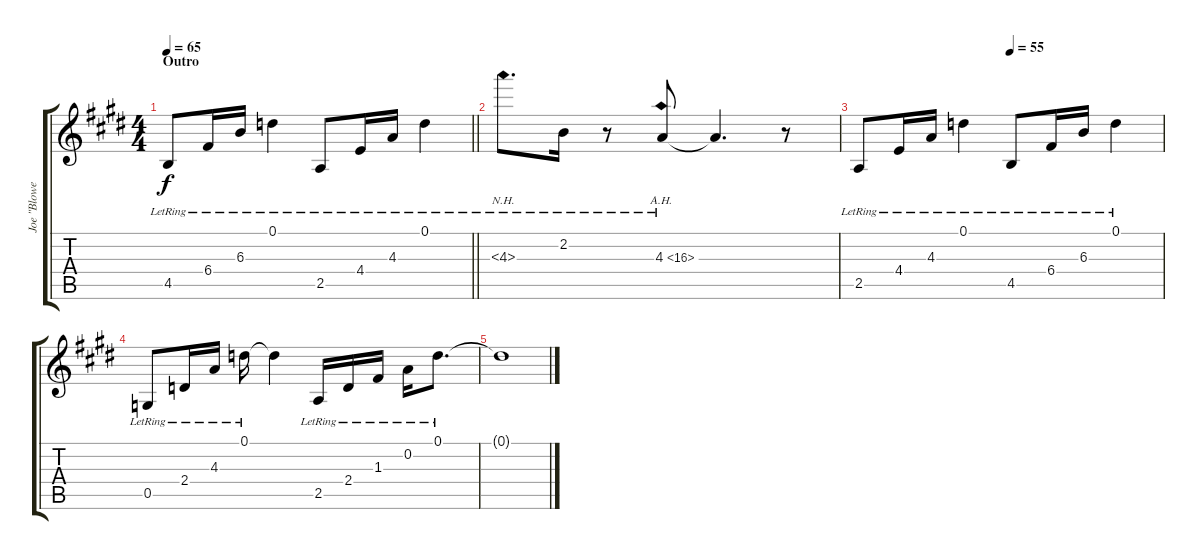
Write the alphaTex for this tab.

\track ("Joe \"Blower\" Garvey" "Joe \"Blowe") {instrument distortionguitar}
\staff {score tabs}
\tuning (D4 A3 F3 C3 G2 C2) {hide}
\ts (4 4)
\section ("" "Outro")
\tempo 65
\clef g2
\barLineRight lightlight
\ks e
4.5{lr}.8{dy f instrument electricguitarclean} 6.4{lr}.16 6.3{lr}.16 0.1{lr}.4 2.5{lr}.8 4.4{lr}.16 4.3{lr}.16 0.1{lr}.4 |
4.3{nh lr}.8{d} 2.2{lr}.16 r.8 4.3{ah 12 lr}.8 4.3{t}.4{d} r.8 |
\tempo (55 0.5)
2.5{lr}.8 4.4{lr}.16 4.3{lr}.16 0.1{lr}.4 4.5{lr}.8 6.4{lr}.16 6.3{lr}.16 0.1{lr}.4 |
0.5{lr}.8 2.4{lr}.16 4.3{lr}.16 0.1{lr}.16 0.1{t}.4 2.5{lr}.16 2.4{lr}.16 1.3{lr}.16 0.2{lr}.16 0.1{lr}.8{d} |
0.1{t}.1
